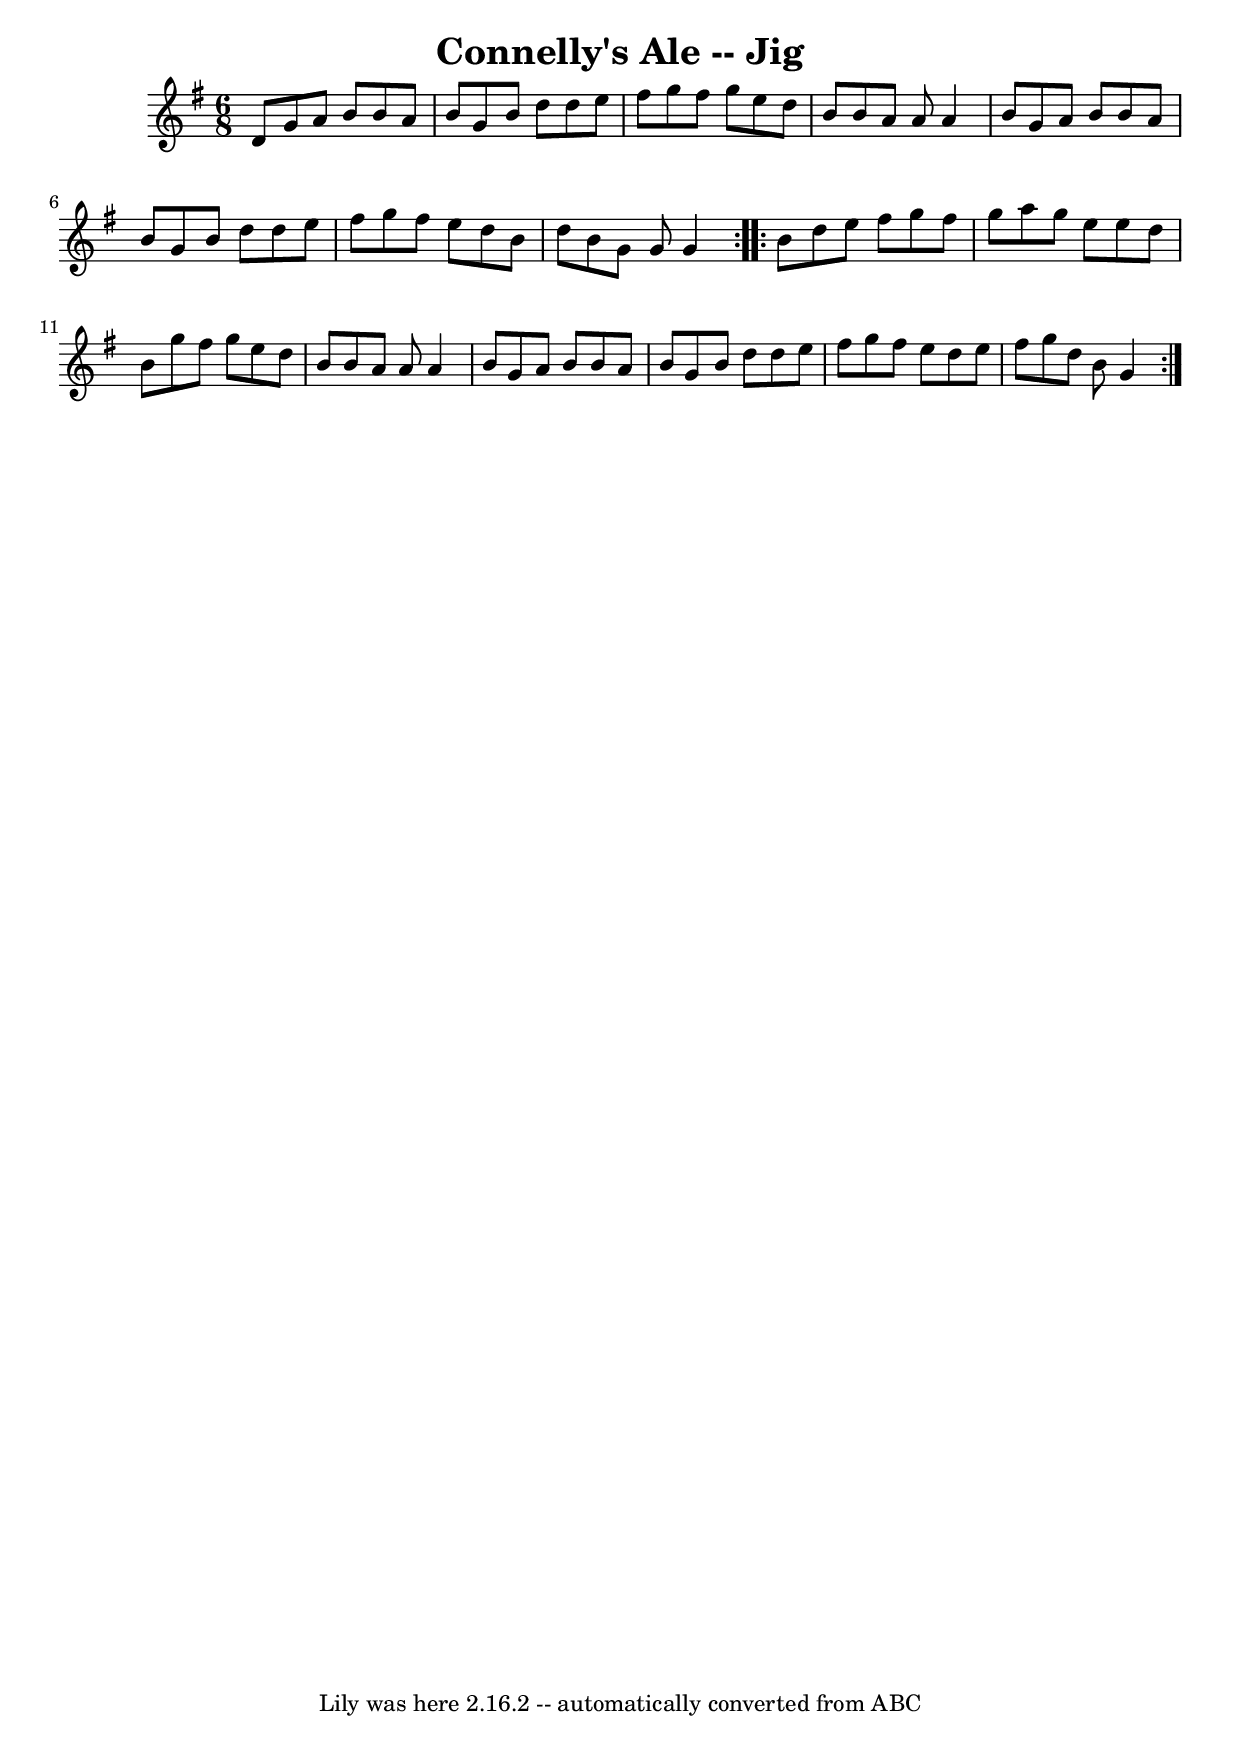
\version "2.7.40"
\include "Mammoth.ily"
\header {
	%% book = "Ryan's Mammoth Collection"
	crossRefNumber = "1"
	footnotes = "\\\\111 622"
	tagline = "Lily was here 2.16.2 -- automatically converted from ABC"
	title = "Connelly's Ale -- Jig"
}
voicedefault =  {


\repeat volta 2 {
\time 6/8 
\key g \major d'8  |
 g'8 a'8 b'8 b'8 a'8    
b'8    |
 g'8 b'8 d''8 d''8 e''8 fis''8    |
   
g''8 fis''8 g''8 e''8 d''8 b'8    |
 b'8 a'8 a'8   
 a'4 b'8    |
 g'8 a'8 b'8 b'8 a'8 b'8    |
  
 g'8 b'8 d''8 d''8 e''8 fis''8    |
 g''8 fis''8    
e''8 d''8 b'8 d''8    |
 b'8 g'8 g'8 g'4  }     
\repeat volta 2 { b'8  |
 d''8 e''8 fis''8 g''8 fis''8  
 g''8    |
 a''8 g''8 e''8 e''8 d''8 b'8    |
   
g''8 fis''8 g''8 e''8 d''8 b'8    |
 b'8 a'8 a'8   
 a'4 b'8    |
 g'8 a'8 b'8 b'8 a'8 b'8    |
  
 g'8 b'8 d''8 d''8 e''8 fis''8    |
 g''8 fis''8    
e''8 d''8 e''8 fis''8    |
 g''8 d''8 b'8 g'4  }   
}

\score{
    <<

	\context Staff="default"
	{
	    \voicedefault 
	}

    >>
	\layout {
	}
	\midi {}
}
